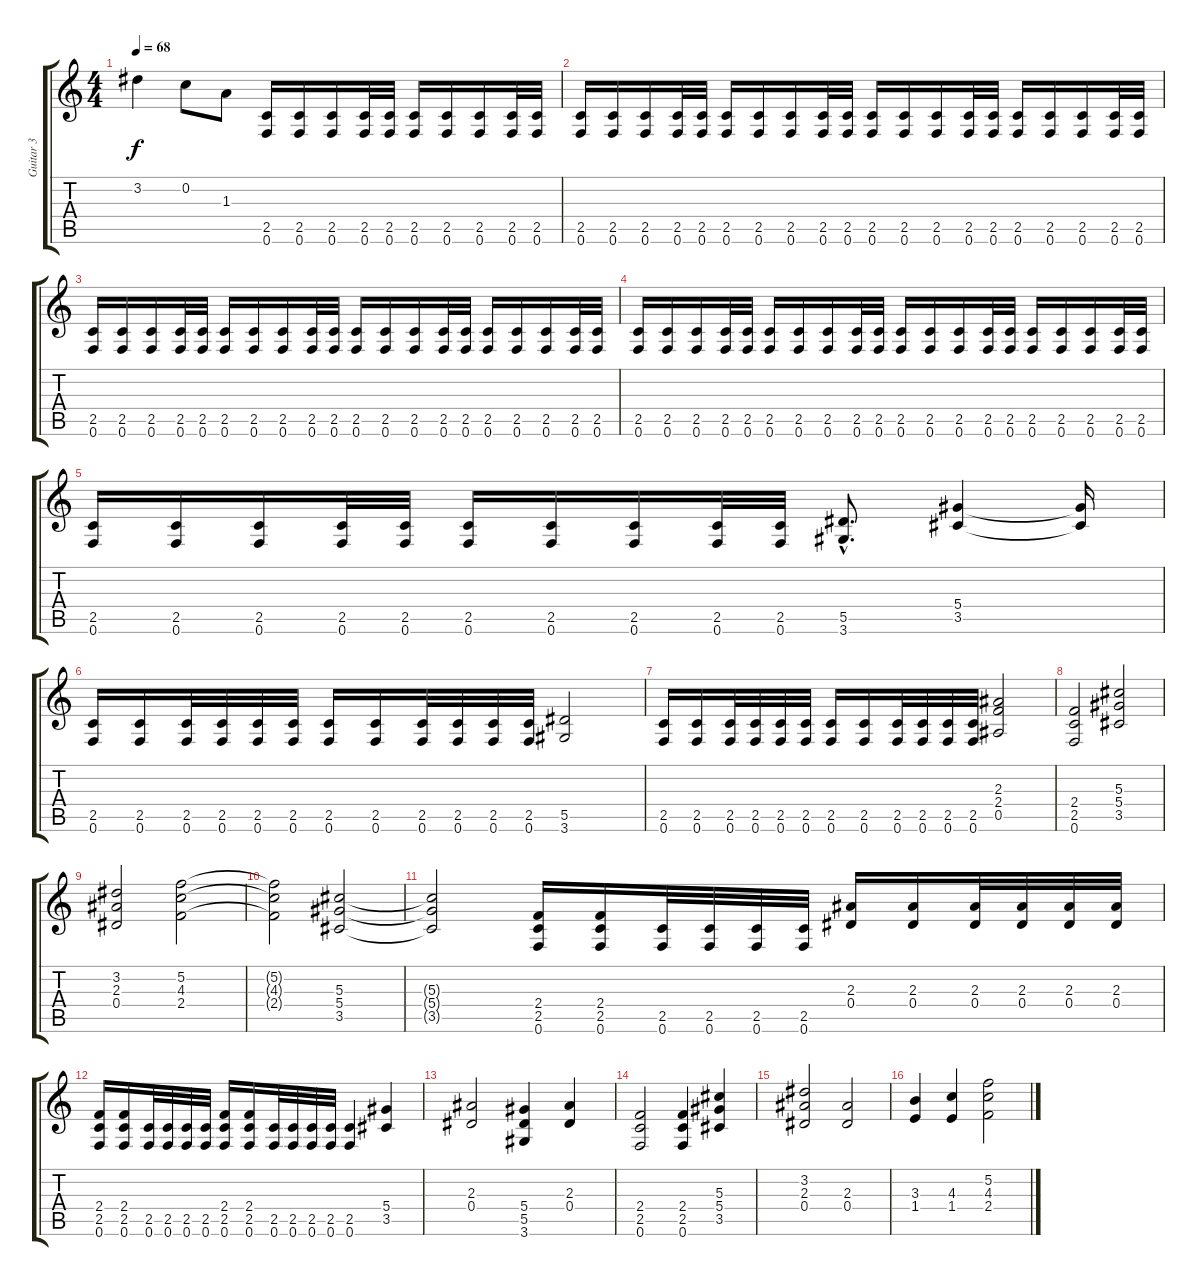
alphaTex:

\track ("Guitar 3" "Guitar 3") {instrument distortionguitar}
\staff {score tabs}
\tuning (F4 C4 Ab3 Eb3 Bb2 F2) {hide}
\ts (4 4)
\tempo 68
\clef g2
\ks c
3.2{t}.4{dy f} 0.2.8 1.3.8 (2.5 0.6).16 (2.5 0.6).16 (2.5 0.6).16 (2.5 0.6).32 (2.5 0.6).32 (2.5 0.6).16 (2.5 0.6).16 (2.5 0.6).16 (2.5 0.6).32 (2.5 0.6).32 |
(2.5 0.6).16 (2.5 0.6).16 (2.5 0.6).16 (2.5 0.6).32 (2.5 0.6).32 (2.5 0.6).16 (2.5 0.6).16 (2.5 0.6).16 (2.5 0.6).32 (2.5 0.6).32 (2.5 0.6).16 (2.5 0.6).16 (2.5 0.6).16 (2.5 0.6).32 (2.5 0.6).32 (2.5 0.6).16 (2.5 0.6).16 (2.5 0.6).16 (2.5 0.6).32 (2.5 0.6).32 |
(2.5 0.6).16 (2.5 0.6).16 (2.5 0.6).16 (2.5 0.6).32 (2.5 0.6).32 (2.5 0.6).16 (2.5 0.6).16 (2.5 0.6).16 (2.5 0.6).32 (2.5 0.6).32 (2.5 0.6).16 (2.5 0.6).16 (2.5 0.6).16 (2.5 0.6).32 (2.5 0.6).32 (2.5 0.6).16 (2.5 0.6).16 (2.5 0.6).16 (2.5 0.6).32 (2.5 0.6).32 |
(2.5 0.6).16 (2.5 0.6).16 (2.5 0.6).16 (2.5 0.6).32 (2.5 0.6).32 (2.5 0.6).16 (2.5 0.6).16 (2.5 0.6).16 (2.5 0.6).32 (2.5 0.6).32 (2.5 0.6).16 (2.5 0.6).16 (2.5 0.6).16 (2.5 0.6).32 (2.5 0.6).32 (2.5 0.6).16 (2.5 0.6).16 (2.5 0.6).16 (2.5 0.6).32 (2.5 0.6).32 |
\section ("" "")
(2.5 0.6).16 (2.5 0.6).16 (2.5 0.6).16 (2.5 0.6).32 (2.5 0.6).32 (2.5 0.6).16 (2.5 0.6).16 (2.5 0.6).16 (2.5 0.6).32 (2.5 0.6).32 (5.5{hac} 3.6{hac}).8{d} (5.4 3.5).4 (5.4{t} 3.5{t}).16 |
(2.5 0.6).16 (2.5 0.6).16 (2.5 0.6).32 (2.5 0.6).32 (2.5 0.6).32 (2.5 0.6).32 (2.5 0.6).16 (2.5 0.6).16 (2.5 0.6).32 (2.5 0.6).32 (2.5 0.6).32 (2.5 0.6).32 (5.5 3.6).2 |
(2.5 0.6).16 (2.5 0.6).16 (2.5 0.6).32 (2.5 0.6).32 (2.5 0.6).32 (2.5 0.6).32 (2.5 0.6).16 (2.5 0.6).16 (2.5 0.6).32 (2.5 0.6).32 (2.5 0.6).32 (2.5 0.6).32 (2.3 2.4 0.5).2 |
(2.4 2.5 0.6).2 (5.3 5.4 3.5).2 |
(3.2 2.3 0.4).2 (5.2 4.3 2.4).2 |
\section ("" "")
(5.2{t} 4.3{t} 2.4{t}).2 (5.3 5.4 3.5).2 |
(5.3{t} 5.4{t} 3.5{t}).2 (2.4 2.5 0.6).16 (2.4 2.5 0.6).16 (2.5 0.6).32 (2.5 0.6).32 (2.5 0.6).32 (2.5 0.6).32 (2.3 0.4).16 (2.3 0.4).16 (2.3 0.4).32 (2.3 0.4).32 (2.3 0.4).32 (2.3 0.4).32 |
(2.4 2.5 0.6).16 (2.4 2.5 0.6).16 (2.5 0.6).32 (2.5 0.6).32 (2.5 0.6).32 (2.5 0.6).32 (2.4 2.5 0.6).16 (2.4 2.5 0.6).16 (2.5 0.6).32 (2.5 0.6).32 (2.5 0.6).32 (2.5 0.6).32 (2.5 0.6).4 (5.4 3.5).4 |
(2.3 0.4).2 (5.4 5.5 3.6).4 (2.3 0.4).4 |
(2.4 2.5 0.6).2 (2.4 2.5 0.6).4 (5.3 5.4 3.5).4 |
(3.2 2.3 0.4).2 (2.3 0.4).2 |
(3.3 1.4).4 (4.3 1.4).4 (5.2 4.3 2.4).2
